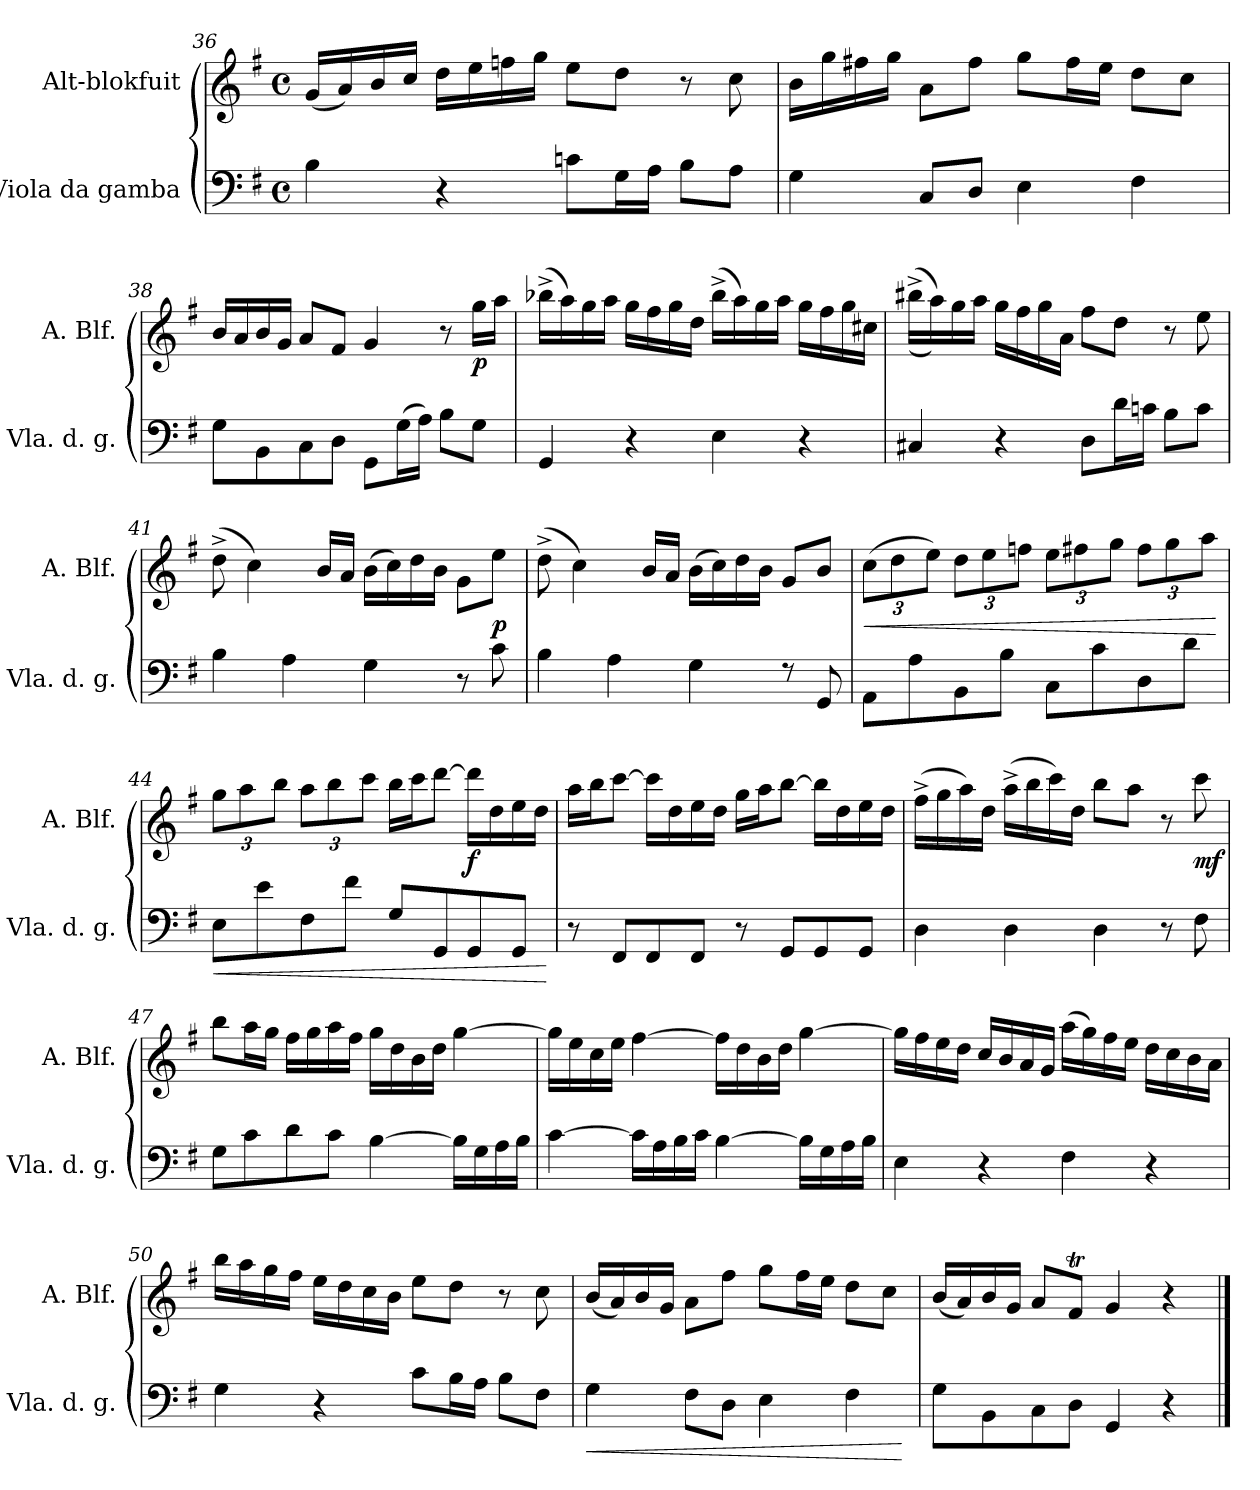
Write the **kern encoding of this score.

**kern	**dynam	**kern	**dynam
*part2	*part2	*part1	*part1
*staff2	*staff2	*staff1	*staff1
*I"Viola da gamba	*	*I"Alt-blokfuit	*
*I'Vla. d. g.	*	*I'A. Blf.	*
*clefF4	*	*clefG2	*
*k[f#]	*	*k[f#]	*
*M4/4	*	*M4/4	*
*met(c)	*	*met(c)	*
=36	=36	=36	=36
4B\	.	(16g/LL	.
.	.	16a/)	.
.	.	16b/	.
.	.	16cc/JJ	.
4r	.	16dd\LL	.
.	.	16ee\	.
.	.	16ffn\	.
.	.	16gg\JJ	.
8cn\L	.	8ee\L	.
16G\L	.	8dd\J	.
16A\JJ	.	.	.
8B\L	.	8r	.
8A\J	.	8cc\	.
=37	=37	=37	=37
4G\	.	16b\LL	.
.	.	16gg\	.
.	.	16ff#X\	.
.	.	16gg\JJ	.
8C/L	.	8a\L	.
8D/J	.	8ff#\J	.
4E\	.	8gg\L	.
.	.	16ff#\L	.
.	.	16ee\JJ	.
4F#\	.	8dd\L	.
.	.	8cc\J	.
!!LO:LB:g=z
=38	=38	=38	=38
8G\L	.	16b/LL	.
.	.	16a/	.
8BB\	.	16b/	.
.	.	16g/JJ	.
8C\	.	8a/L	.
8D\J	.	8f#/J	.
8GG\L	.	4g/	.
(16G\L	.	.	.
16A\JJ)	.	.	.
8B\L	.	8r	.
!	!	!	!LO:DY:b
8G\J	.	16gg\LL	p
.	.	16aa\JJ	.
=39	=39	=39	=39
4GG/	.	(16bb-X^\LL	.
.	.	16aa\)	.
.	.	16gg\	.
.	.	16aa\JJ	.
4r	.	16gg\LL	.
.	.	16ff#\	.
.	.	16gg\	.
.	.	16dd\JJ	.
4E\	.	(16bb-^\LL	.
.	.	16aa\)	.
.	.	16gg\	.
.	.	16aa\JJ	.
4r	.	16gg\LL	.
.	.	16ff#\	.
.	.	16gg\	.
.	.	16cc#X\JJ	.
=40	=40	=40	=40
4C#X/	.	((16bb#X^\LL	.
.	.	16aa\))	.
.	.	16gg\	.
.	.	16aa\JJ	.
4r	.	16gg\LL	.
.	.	16ff#\	.
.	.	16gg\	.
.	.	16a\JJ	.
8D\L	.	8ff#\L	.
16d\L	.	8dd\J	.
16cn\JJ	.	.	.
8B\L	.	8r	.
!	!	!	!LO:DY:b
!	!	!	!LO:DY:n=1:b
8c\J	.	8ee\	mf mf
!!LO:LB:g=z
=41	=41	=41	=41
4B\	.	(8dd^\	.
.	.	4cc\)	.
4A\	.	.	.
.	.	16b/LL	.
.	.	16a/JJ	.
4G\	.	(16b\LL	.
.	.	16cc\)	.
.	.	16dd\	.
.	.	16b\JJ	.
8r	.	8g\L	.
!	!	!	!LO:DY:b
8c\	.	8ee\J	p
=42	=42	=42	=42
4B\	.	(8dd^\	.
.	.	4cc\)	.
4A\	.	.	.
.	.	16b/LL	.
.	.	16a/JJ	.
4G\	.	(16b\LL	.
.	.	16cc\)	.
.	.	16dd\	.
.	.	16b\JJ	.
8rF	.	8g/L	.
8GG/	.	8b/J	.
=43	=43	=43	=43
*	*	*Xbrackettup	*
!	!	!	!LO:HP:b
8AA\L	.	(12cc\L	<
.	.	12dd\	.
8A\	.	.	.
.	.	12ee\J)	.
8BB\	.	12dd\L	.
.	.	12ee\	.
8B\J	.	.	.
.	.	12ffn\J	.
8C\L	.	12ee\L	.
.	.	12ff#X\	.
8c\	.	.	.
.	.	12gg\J	.
8D\	.	12ff#\L	.
.	.	12gg\	.
8d\J	.	.	.
.	.	12aa\J	.
.	.	.	[
!!LO:LB:g=z
=44	=44	=44	=44
!	!LO:HP:b	!	!
8E\L	<	12gg\L	.
.	.	12aa\	.
8e\	.	.	.
.	.	12bb\J	.
8F#\	.	12aa\L	.
.	.	12bb\	.
8f#\J	.	.	.
.	.	12ccc\J	.
8G/L	.	16bb\LL	.
.	.	16ccc\J	.
8GG/	.	[8ddd\J	.
!	!	!	!LO:DY:b
8GG/	.	16ddd\LL]	f
.	.	16dd\	.
8GG/J	.	16ee\	.
.	.	16dd\JJ	.
.	[	.	.
=45	=45	=45	=45
8r	.	16aa\LL	.
.	.	16bb\J	.
8FF#/L	.	[8ccc\J	.
8FF#/	.	16ccc\LL]	.
.	.	16dd\	.
8FF#/J	.	16ee\	.
.	.	16dd\JJ	.
8r	.	16gg\LL	.
.	.	16aa\J	.
8GG/L	.	[8bb\J	.
8GG/	.	16bb\LL]	.
.	.	16dd\	.
8GG/J	.	16ee\	.
.	.	16dd\JJ	.
=46	=46	=46	=46
4D\	.	(16ff#^\LL	.
.	.	16gg\	.
.	.	16aa\)	.
.	.	16dd\JJ	.
4D\	.	(16aa^\LL	.
.	.	16bb\	.
.	.	16ccc\)	.
.	.	16dd\JJ	.
4D\	.	8bb\L	.
.	.	8aa\J	.
8r	.	8r	.
!	!	!	!LO:DY:b
8F#\	.	8ccc\	mf
!!LO:LB:g=z
=47	=47	=47	=47
8G\L	.	8bb\L	.
8c\	.	16aa\L	.
.	.	16gg\JJ	.
8d\	.	16ff#\LL	.
.	.	16gg\	.
8c\J	.	16aa\	.
.	.	16ff#\JJ	.
[4B\	.	16gg\LL	.
.	.	16dd\	.
.	.	16b\	.
.	.	16dd\JJ	.
16B\LL]	.	[4gg\	.
16G\	.	.	.
16A\	.	.	.
16B\JJ	.	.	.
=48	=48	=48	=48
[4c\	.	16gg\LL]	.
.	.	16ee\	.
.	.	16cc\	.
.	.	16ee\JJ	.
16c\LL]	.	[4ff#\	.
16A\	.	.	.
16B\	.	.	.
16c\JJ	.	.	.
[4B\	.	16ff#\LL]	.
.	.	16dd\	.
.	.	16b\	.
.	.	16dd\JJ	.
16B\LL]	.	[4gg\	.
16G\	.	.	.
16A\	.	.	.
16B\JJ	.	.	.
!!LO:PB:g=z
=49	=49	=49	=49
4E\	.	16gg\LL]	.
.	.	16ff#\	.
.	.	16ee\	.
.	.	16dd\JJ	.
4r	.	16cc/LL	.
.	.	16b/	.
.	.	16a/	.
.	.	16g/JJ	.
4F#\	.	(16aa\LL	.
.	.	16gg\)	.
.	.	16ff#\	.
.	.	16ee\JJ	.
4r	.	16dd\LL	.
.	.	16cc\	.
.	.	16b\	.
.	.	16a\JJ	.
=50	=50	=50	=50
4G\	.	16bb\LL	.
.	.	16aa\	.
.	.	16gg\	.
.	.	16ff#\JJ	.
4r	.	16ee\LL	.
.	.	16dd\	.
.	.	16cc\	.
.	.	16b\JJ	.
8c\L	.	8ee\L	.
16B\L	.	8dd\J	.
16A\JJ	.	.	.
8B\L	.	8r	.
8F#\J	.	8cc\	.
=51	=51	=51	=51
!	!LO:HP:b	!	!
4G\	<	(16b/LL	.
.	.	16a/)	.
.	.	16b/	.
.	.	16g/JJ	.
8F#\L	.	8a\L	.
8D\J	.	8ff#\J	.
4E\	.	8gg\L	.
.	.	16ff#\L	.
.	.	16ee\JJ	.
4F#\	.	8dd\L	.
.	.	8cc\J	.
.	[	.	.
!!LO:LB:g=z
=52	=52	=52	=52
8G\L	.	(16b/LL	.
.	.	16a/)	.
8BB\	.	16b/	.
.	.	16g/JJ	.
8C\	.	8a/L	.
8D\J	.	8f#t/J	.
4GG/	.	4g/	.
4r	.	4r	.
==	==	==	==
*-	*-	*-	*-
